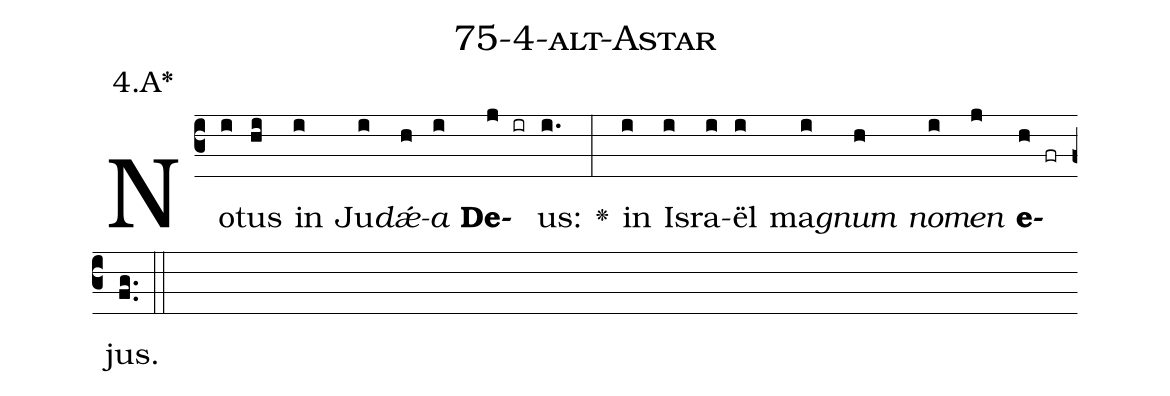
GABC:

name: 75-4-alt-Astar;
annotation: 4.A*;
%%
(c3)No(i)tus(hi) in(i) Ju(i)<i>dǽ</i>(h)<i>a</i>(i) <b>De</b>(j ir)us:(i.) <v>\greheightstar</v>(:) in(i) Is(i)ra(i)ël(i) ma(i)<i>gnum</i>(h) <i>no</i>(i)<i>men</i>(j) <b>e</b>(h fr)jus.(fg..) (::)


%E(i) u(h) o(i) u(j) a(h) e.(fg..) (::)
